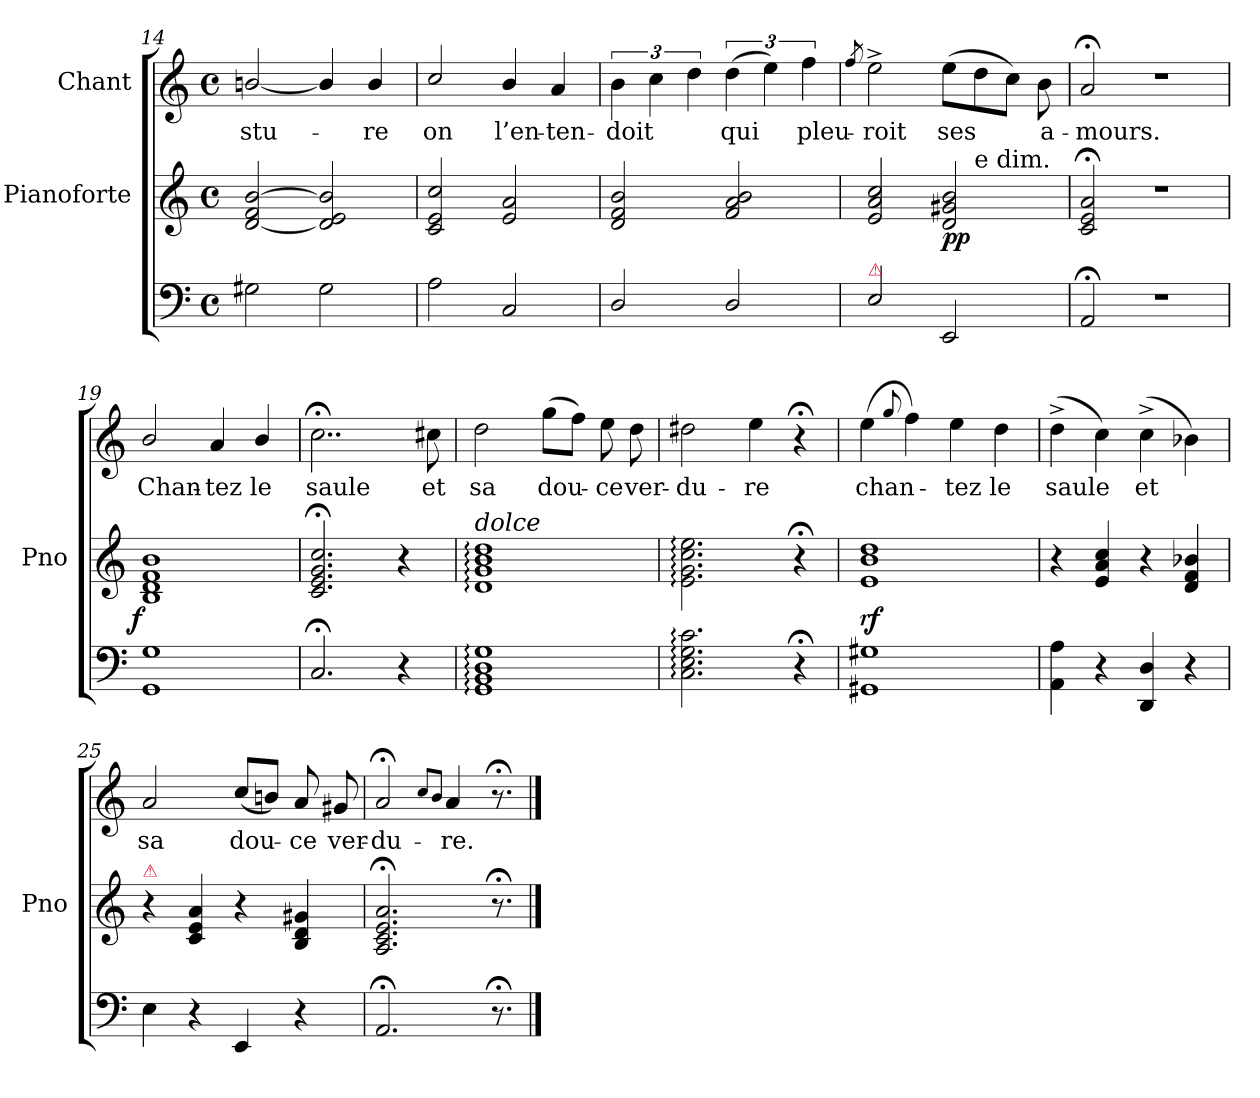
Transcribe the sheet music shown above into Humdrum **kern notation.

**kern	**kern	**dynam	**kern	**text
*part3	*part2	*part2	*part1	*part1
*staff3	*staff2	*staff2	*staff1	*staff1
*	*I"Pianoforte	*	*I"Chant	*
*	*I'Pno	*	*	*
*clefF4	*clefG2	*	*clefG2	*
*k[]	*k[]	*	*k[]	*
*M4/4	*M4/4	*	*M4/4	*
*met(c)	*met(c)	*	*met(c)	*
=14	=14	=14	=14	=14
2G#X\	[2d/ 2f/ [2b/	.	[2bn/	-stu-
2G#\	2d]/ 2e/ 2b]/	.	4b/]	.
.	.	.	4b/	-re
=15	=15	=15	=15	=15
2A\	2c/ 2e/ 2cc/	.	2cc/	on
2C/	2e/ 2a/	.	4b/	l’en-
.	.	.	4a/	-ten-
=16	=16	=16	=16	=16
2D/	2d/ 2f/ 2b/	.	6b\	-doit
.	.	.	6cc\	.
.	.	.	6dd\	.
2D/	2f/ 2a/ 2b/	.	(6dd\	qui
.	.	.	6ee\)	.
.	.	.	6ff\	pleu-
=17	=17	=17	=17	=17
.	.	.	8qff/	.
!LO:TX:a:color=crimson:t=⚠	!	!	!	!
*	*^	*	*	*
2E/	2e/ 2a/ 2cc/	2ryy	.	2ee^\	-roit
2EE/	2d/ 2g#X/ 2b/	8ryy	pp	(8ee\L	ses
!	!	!LO:TX:t=e dim.	!	!	!
.	.	4.ryy	.	8dd\	.
.	.	.	.	8cc\J)	.
.	.	.	.	8b\	a-
*	*v	*v	*	*	*
=18	=18	=18	=18	=18
2AA;</	2c;</ 2e;</ 2a;</	.	2a;</	-mours.
!LO:N:vis=1	!LO:N:vis=1	!	!LO:N:vis=1	!
2r	2r	.	2r	.
=19	=19	=19	=19	=19
!	!	!LO:DY:rj	!	!
1GG/ 1G/	1B/ 1d/ 1f/ 1b/	f	2b/	Chan-
.	.	.	4a/	-tez
.	.	.	4b/	le
=20	=20	=20	=20	=20
2.C;/	2.c;</ 2.e;</ 2.g;</ 2.cc;</	.	2..cc;<\	saule
4r	4r	.	.	.
.	.	.	8cc#X\	et
=21	=21	=21	=21	=21
!	!LO:TX:a:i:t=dolce	!	!	!
1GG:/ 1BB:/ 1D:/ 1G:/	1d:/ 1g:/ 1b:/ 1dd:/	.	2dd\	sa
.	.	.	(8gg\L	dou-
.	.	.	8ff\J)	.
.	.	.	8ee\	-ce
.	.	.	8dd\	ver-
=22	=22	=22	=22	=22
2.C:\ 2.E:\ 2.G:\ 2.c:\	2.e:\ 2.g:\ 2.cc:\ 2.ee:\	.	2dd#X\	-du-
.	.	.	4ee\	-re
4r;<	4r;<	.	4r;<	.
=23	=23	=23	=23	=23
1GG#X/ 1G#X/	1e/ 1b/ 1dd/	rf	(4ee\	chan-
.	.	.	8qqgg/	.
.	.	.	4ff\)	.
.	.	.	4ee\	-tez
.	.	.	4dd\	le
=24	=24	=24	=24	=24
4AA\ 4A\	4r	.	(4dd^\	saule
4r	4e/ 4a/ 4cc/	.	4cc\)	.
4DD/ 4D/	4r	.	(4cc^\	et
4r	4d/ 4f/ 4b-X/	.	4b-X\)	.
=25	=25	=25	=25	=25
!	!LO:TX:a:color=crimson:t=⚠	!	!	!
4E\	4r	.	2a/	sa
4r	4c/ 4e/ 4a/	.	.	.
4EE/	4r	.	(8cc/L	dou-
.	.	.	8bn/J)	.
4r	4B/ 4d/ 4g#X/	.	8a/	-ce
.	.	.	8g#X/	ver-
=26	=26	=26	=26	=26
2.AA;</	2.A;</ 2.c;</ 2.e;</ 2.a;</	.	2a;</	-du-
.	.	.	8qqcc/L	.
.	.	.	8qqb/J	.
.	.	.	4a/	-re.
8.r;<	8.r;<	.	8.r;<	.
==	==	==	==	==
*-	*-	*-	*-	*-
